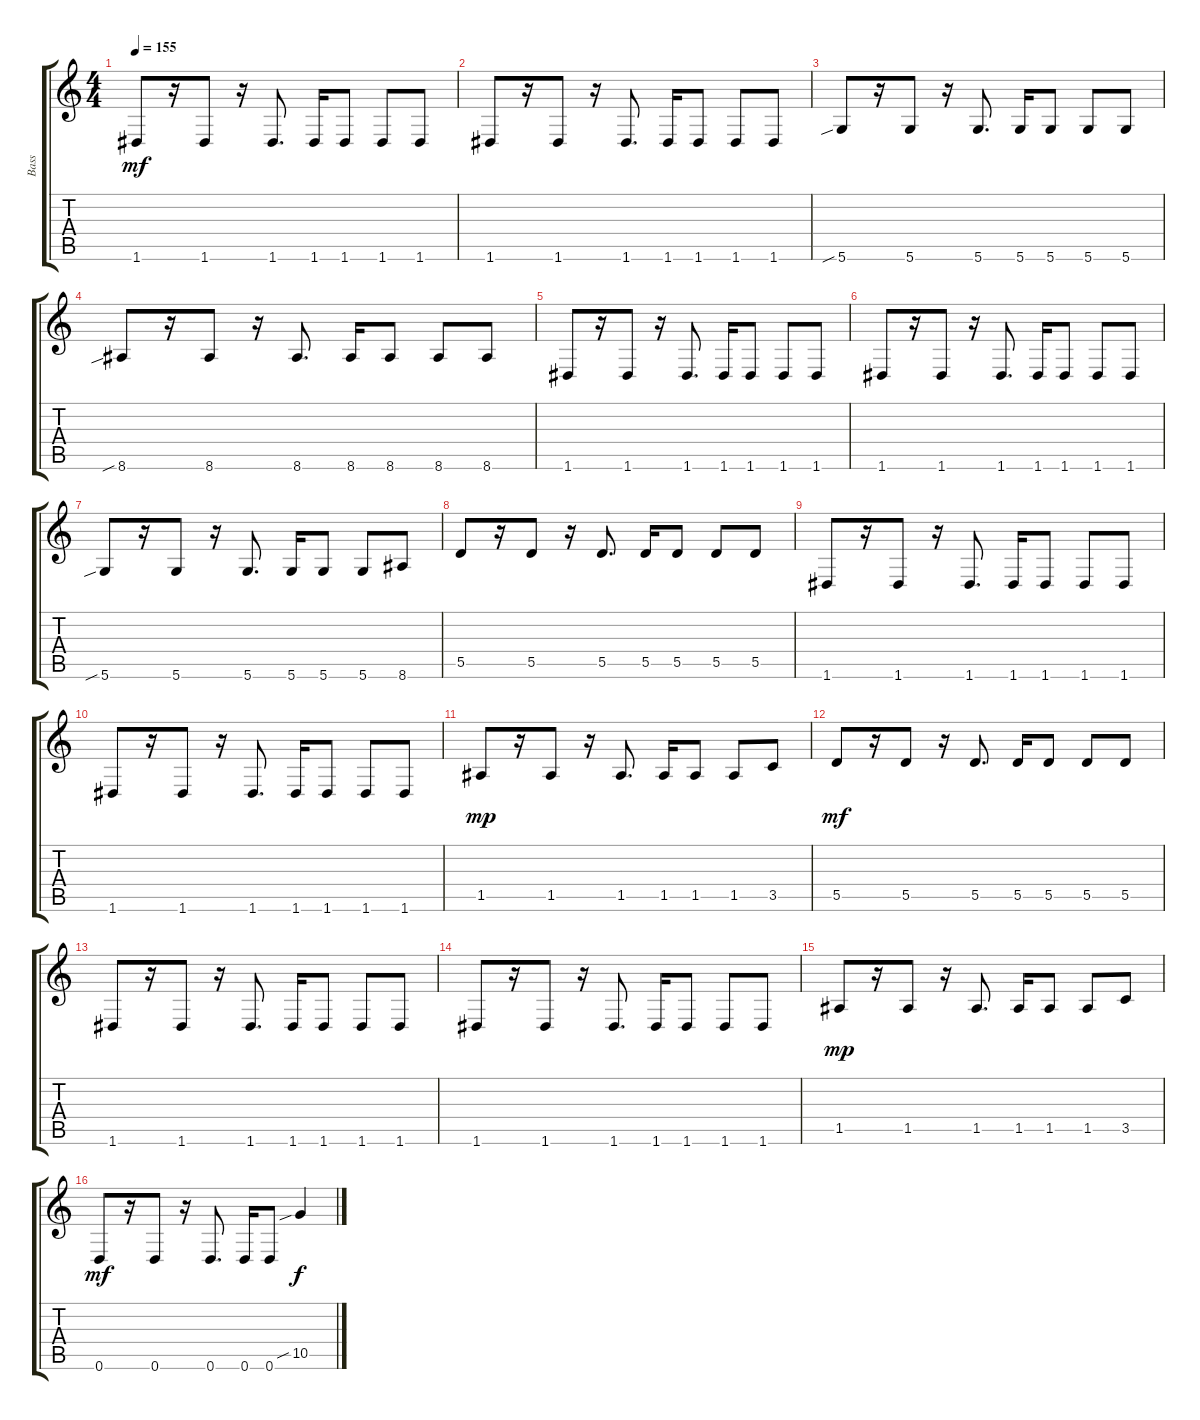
\track ("Bass" "Bass") {instrument electricbassfinger}
\staff {score tabs}
\tuning (E4 B3 G3 D3 A2 D2) {hide}
\ts (4 4)
\tempo 155
\clef g2
\ks c
1.6.8{dy mf} r.16 1.6.8 r.16 1.6.8{d} 1.6.16 1.6.8 1.6.8 1.6.8 |
1.6.8 r.16 1.6.8 r.16 1.6.8{d} 1.6.16 1.6.8 1.6.8 1.6.8 |
5.6{sib}.8 r.16 5.6.8 r.16 5.6.8{d} 5.6.16 5.6.8 5.6.8 5.6.8 |
8.6{sib}.8 r.16 8.6.8 r.16 8.6.8{d} 8.6.16 8.6.8 8.6.8 8.6.8 |
1.6.8 r.16 1.6.8 r.16 1.6.8{d} 1.6.16 1.6.8 1.6.8 1.6.8 |
1.6.8 r.16 1.6.8 r.16 1.6.8{d} 1.6.16 1.6.8 1.6.8 1.6.8 |
5.6{sib}.8 r.16 5.6.8 r.16 5.6.8{d} 5.6.16 5.6.8 5.6.8 8.6.8 |
5.5.8 r.16 5.5.8 r.16 5.5.8{d} 5.5.16 5.5.8 5.5.8 5.5.8 |
1.6.8 r.16 1.6.8 r.16 1.6.8{d} 1.6.16 1.6.8 1.6.8 1.6.8 |
1.6.8 r.16 1.6.8 r.16 1.6.8{d} 1.6.16 1.6.8 1.6.8 1.6.8 |
1.5.8{dy mp} r.16 1.5.8 r.16 1.5.8{d} 1.5.16 1.5.8 1.5.8 3.5.8 |
5.5.8{dy mf} r.16 5.5.8 r.16 5.5.8{d} 5.5.16 5.5.8 5.5.8 5.5.8 |
1.6.8 r.16 1.6.8 r.16 1.6.8{d} 1.6.16 1.6.8 1.6.8 1.6.8 |
1.6.8 r.16 1.6.8 r.16 1.6.8{d} 1.6.16 1.6.8 1.6.8 1.6.8 |
1.5.8{dy mp} r.16 1.5.8 r.16 1.5.8{d} 1.5.16 1.5.8 1.5.8 3.5.8 |
0.6.8{dy mf} r.16 0.6.8 r.16 0.6.8{d} 0.6.16 0.6.8 10.5{sib}.4{dy f}
